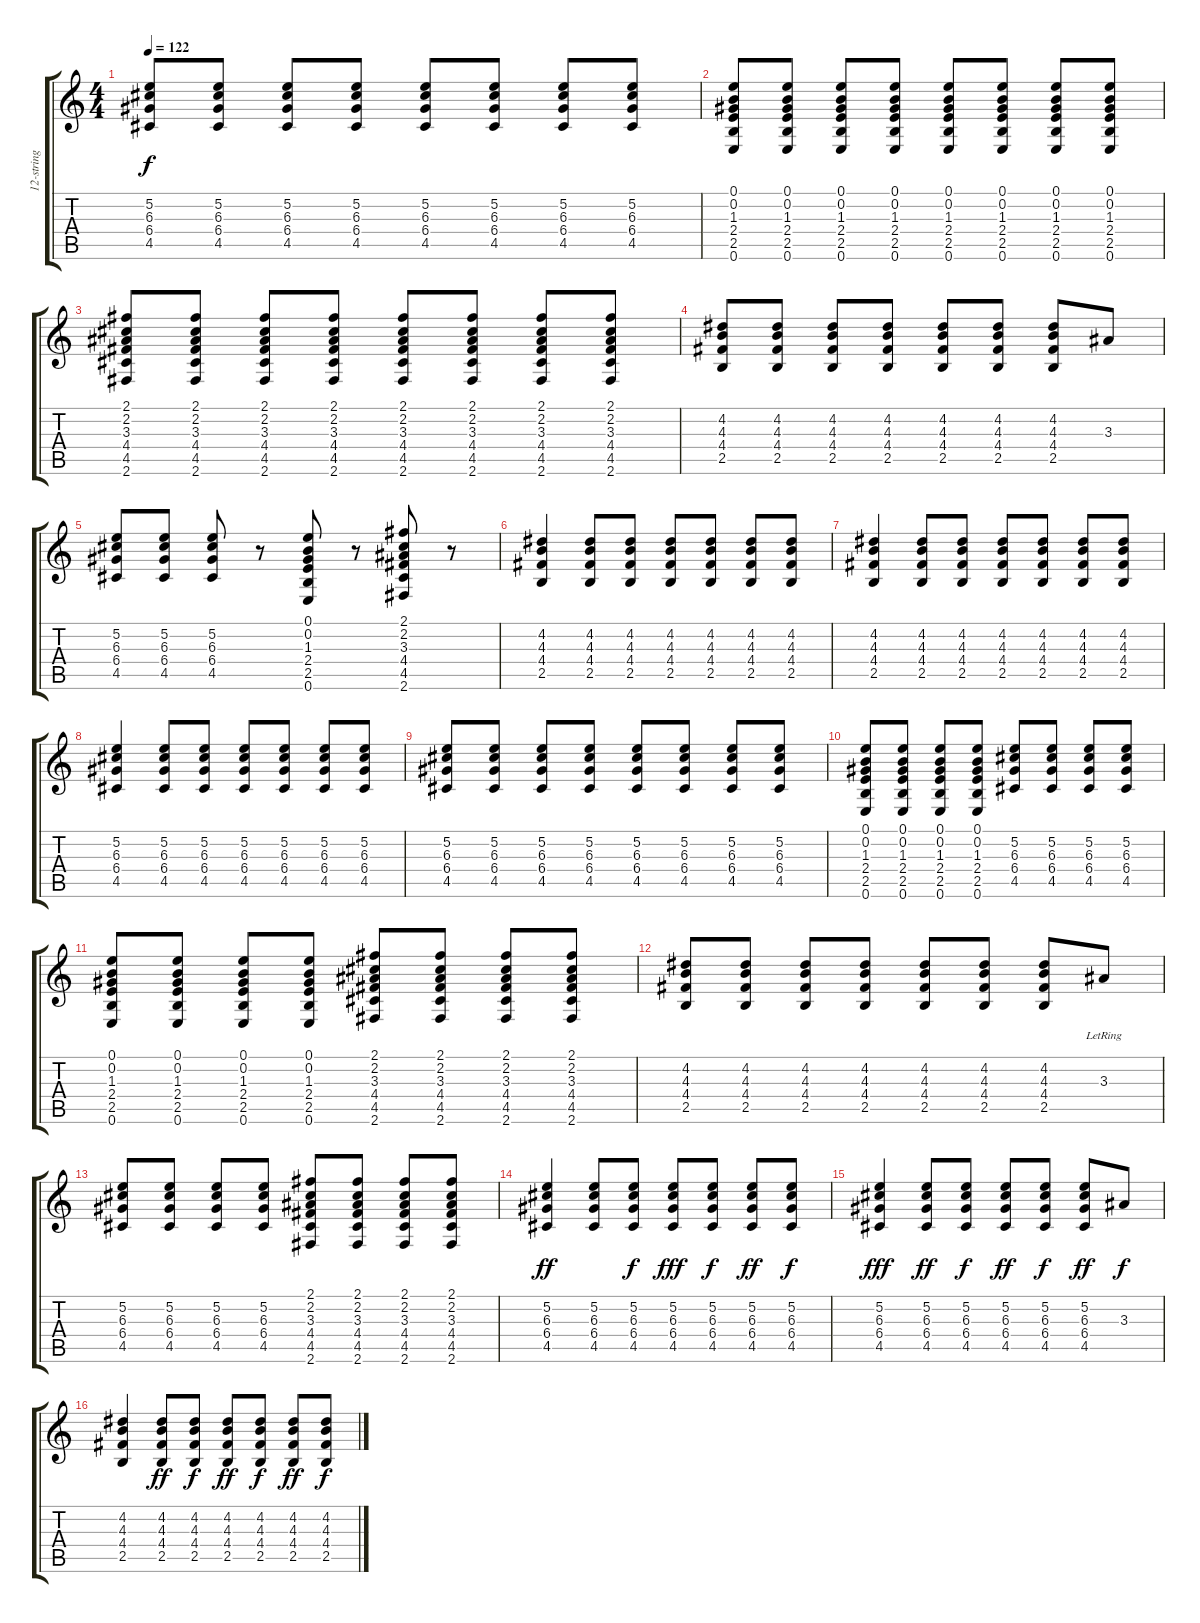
\track ("12-string" "12-string") {instrument acousticguitarsteel}
\staff {score tabs}
\tuning (E4 B3 G3 D3 A2 E2) {hide}
\ts (4 4)
\tempo 122
\clef g2
\ks c
(5.2 6.3 6.4 4.5).8{dy f} (5.2 6.3 6.4 4.5).8 (5.2 6.3 6.4 4.5).8 (5.2 6.3 6.4 4.5).8 (5.2 6.3 6.4 4.5).8 (5.2 6.3 6.4 4.5).8 (5.2 6.3 6.4 4.5).8 (5.2 6.3 6.4 4.5).8 |
(0.1 0.2 1.3 2.4 2.5 0.6).8 (0.1 0.2 1.3 2.4 2.5 0.6).8 (0.1 0.2 1.3 2.4 2.5 0.6).8 (0.1 0.2 1.3 2.4 2.5 0.6).8 (0.1 0.2 1.3 2.4 2.5 0.6).8 (0.1 0.2 1.3 2.4 2.5 0.6).8 (0.1 0.2 1.3 2.4 2.5 0.6).8 (0.1 0.2 1.3 2.4 2.5 0.6).8 |
(2.1 2.2 3.3 4.4 4.5 2.6).8 (2.1 2.2 3.3 4.4 4.5 2.6).8 (2.1 2.2 3.3 4.4 4.5 2.6).8 (2.1 2.2 3.3 4.4 4.5 2.6).8 (2.1 2.2 3.3 4.4 4.5 2.6).8 (2.1 2.2 3.3 4.4 4.5 2.6).8 (2.1 2.2 3.3 4.4 4.5 2.6).8 (2.1 2.2 3.3 4.4 4.5 2.6).8 |
(4.2 4.3 4.4 2.5).8 (4.2 4.3 4.4 2.5).8 (4.2 4.3 4.4 2.5).8 (4.2 4.3 4.4 2.5).8 (4.2 4.3 4.4 2.5).8 (4.2 4.3 4.4 2.5).8 (4.2 4.3 4.4 2.5).8 3.3.8 |
(5.2 6.3 6.4 4.5).8 (5.2 6.3 6.4 4.5).8 (5.2 6.3 6.4 4.5).8 r.8 (0.1 0.2 1.3 2.4 2.5 0.6).8 r.8 (2.1 2.2 3.3 4.4 4.5 2.6).8 r.8 |
(4.2 4.3 4.4 2.5).4 (4.2 4.3 4.4 2.5).8 (4.2 4.3 4.4 2.5).8 (4.2 4.3 4.4 2.5).8 (4.2 4.3 4.4 2.5).8 (4.2 4.3 4.4 2.5).8 (4.2 4.3 4.4 2.5).8 |
(4.2 4.3 4.4 2.5).4 (4.2 4.3 4.4 2.5).8 (4.2 4.3 4.4 2.5).8 (4.2 4.3 4.4 2.5).8 (4.2 4.3 4.4 2.5).8 (4.2 4.3 4.4 2.5).8 (4.2 4.3 4.4 2.5).8 |
(5.2 6.3 6.4 4.5).4 (5.2 6.3 6.4 4.5).8 (5.2 6.3 6.4 4.5).8 (5.2 6.3 6.4 4.5).8 (5.2 6.3 6.4 4.5).8 (5.2 6.3 6.4 4.5).8 (5.2 6.3 6.4 4.5).8 |
(5.2 6.3 6.4 4.5).8 (5.2 6.3 6.4 4.5).8 (5.2 6.3 6.4 4.5).8 (5.2 6.3 6.4 4.5).8 (5.2 6.3 6.4 4.5).8 (5.2 6.3 6.4 4.5).8 (5.2 6.3 6.4 4.5).8 (5.2 6.3 6.4 4.5).8 |
(0.1 0.2 1.3 2.4 2.5 0.6).8 (0.1 0.2 1.3 2.4 2.5 0.6).8 (0.1 0.2 1.3 2.4 2.5 0.6).8 (0.1 0.2 1.3 2.4 2.5 0.6).8 (5.2 6.3 6.4 4.5).8 (5.2 6.3 6.4 4.5).8 (5.2 6.3 6.4 4.5).8 (5.2 6.3 6.4 4.5).8 |
(0.1 0.2 1.3 2.4 2.5 0.6).8 (0.1 0.2 1.3 2.4 2.5 0.6).8 (0.1 0.2 1.3 2.4 2.5 0.6).8 (0.1 0.2 1.3 2.4 2.5 0.6).8 (2.1 2.2 3.3 4.4 4.5 2.6).8 (2.1 2.2 3.3 4.4 4.5 2.6).8 (2.1 2.2 3.3 4.4 4.5 2.6).8 (2.1 2.2 3.3 4.4 4.5 2.6).8 |
(4.2 4.3 4.4 2.5).8 (4.2 4.3 4.4 2.5).8 (4.2 4.3 4.4 2.5).8 (4.2 4.3 4.4 2.5).8 (4.2 4.3 4.4 2.5).8 (4.2 4.3 4.4 2.5).8 (4.2 4.3 4.4 2.5).8 3.3{lr}.8 |
(5.2 6.3 6.4 4.5).8 (5.2 6.3 6.4 4.5).8 (5.2 6.3 6.4 4.5).8 (5.2 6.3 6.4 4.5).8 (2.1 2.2 3.3 4.4 4.5 2.6).8 (2.1 2.2 3.3 4.4 4.5 2.6).8 (2.1 2.2 3.3 4.4 4.5 2.6).8 (2.1 2.2 3.3 4.4 4.5 2.6).8 |
(5.2 6.3 6.4 4.5).4{dy ff} (5.2 6.3 6.4 4.5).8 (5.2 6.3 6.4 4.5).8{dy f} (5.2 6.3 6.4 4.5).8{dy fff} (5.2 6.3 6.4 4.5).8{dy f} (5.2 6.3 6.4 4.5).8{dy ff} (5.2 6.3 6.4 4.5).8{dy f} |
(5.2 6.3 6.4 4.5).4{dy fff} (5.2 6.3 6.4 4.5).8{dy ff} (5.2 6.3 6.4 4.5).8{dy f} (5.2 6.3 6.4 4.5).8{dy ff} (5.2 6.3 6.4 4.5).8{dy f} (5.2 6.3 6.4 4.5).8{dy ff} 3.3.8{dy f} |
(4.2 4.3 4.4 2.5).4 (4.2 4.3 4.4 2.5).8{dy ff} (4.2 4.3 4.4 2.5).8{dy f} (4.2 4.3 4.4 2.5).8{dy ff} (4.2 4.3 4.4 2.5).8{dy f} (4.2 4.3 4.4 2.5).8{dy ff} (4.2 4.3 4.4 2.5).8{dy f}
